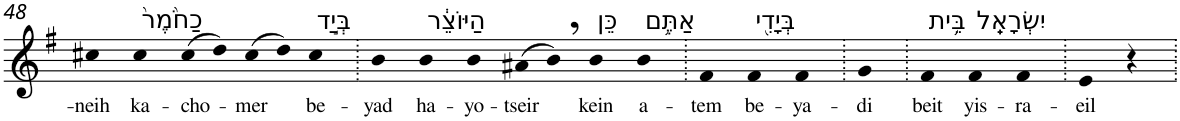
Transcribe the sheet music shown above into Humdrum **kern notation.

**kern	**text
*part1	*part1
*staff1	*staff1
*I"Piano	*
*I'Pno	*
!!LO:PB:g=z
*clefG2	*
*k[f#]	*
*G:	*
=48	=48
!	!LO:LY:b
4cc#X	-neih
!LO:TX:a:t=כַחֹ֙מֶר֙	!
!	!LO:LY:b
4cc#	ka-
!	!LO:LY:b
(>8cc#	-cho-
8dd)	.
!	!LO:LY:b
(>8cc#	-mer
8dd)	.
!LO:TX:a:t=בְּיַ֣ד	!
!	!LO:LY:b
4cc#	be-
=49.	=49.
!	!LO:LY:b
4b	-yad
!LO:TX:a:t=הַיּוֹצֵ֔ר	!
!	!LO:LY:b
4b	ha-
!	!LO:LY:b
4b	-yo-
!	!LO:LY:b
(>8a#X	-tseir
8b,)	.
!LO:TX:a:t=כֵּן	!
!	!LO:LY:b
4b	kein
!LO:TX:a:t=אַתֶּ֥ם	!
!	!LO:LY:b
4b	a-
=50.	=50.
!	!LO:LY:b
4f#	-tem
!LO:TX:a:t=בְּיָדִ֖י	!
!	!LO:LY:b
4f#	be-
!	!LO:LY:b
4f#	-ya-
=51.	=51.
!	!LO:LY:b
4g	-di
=52.	=52.
!LO:TX:a:t=בֵּ֥ית	!
!	!LO:LY:b
4f#	beit
!LO:TX:a:t=יִשְׂרָאֵֽל	!
!	!LO:LY:b
4f#	yis-
!	!LO:LY:b
4f#	-ra-
=53.	=53.
!	!LO:LY:b
4e	-eil
4r	.
=.	=.
*-	*-
